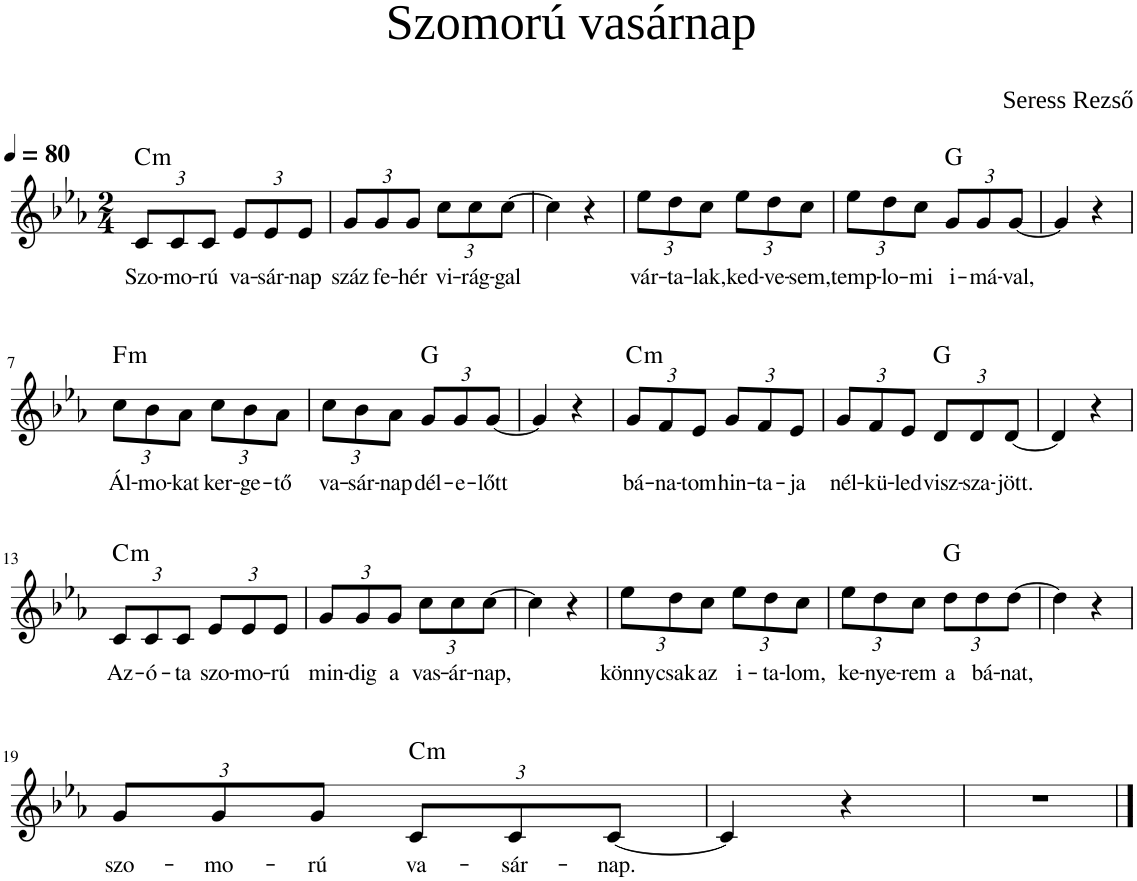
**kern	**text	**harte
*part1	*part1	*part1
*staff1	*staff1	*
*I"Choir	*	*
*I'Ch	*	*
*clefG2	*	*
*k[b-e-a-]	*	*
*M2/4	*	*
*MM80	*	*
*Xbrackettup	*	*
=1	=1	=1
!	!LO:LY:b	!LO:H:kt=m
12c/L	Szo-	C:min
!	!LO:LY:b	!
12c/	-mo-	.
!	!LO:LY:b	!
12c/J	-rú	.
!	!LO:LY:b	!
12e-/L	va-	.
!	!LO:LY:b	!
12e-/	-sár-	.
!	!LO:LY:b	!
12e-/J	-nap	.
=2	=2	=2
!	!LO:LY:b	!
12g/L	száz	.
!	!LO:LY:b	!
12g/	fe-	.
!	!LO:LY:b	!
12g/J	-hér	.
!	!LO:LY:b	!
12cc\L	vi-	.
!	!LO:LY:b	!
12cc\	-rág-	.
!	!LO:LY:b	!
[12cc\J	-gal	.
=3	=3	=3
4cc\]	.	.
4r	.	.
=4	=4	=4
!	!LO:LY:b	!
12ee-\L	vár-	.
!	!LO:LY:b	!
12dd\	-ta-	.
!	!LO:LY:b	!
12cc\J	-lak,	.
!	!LO:LY:b	!
12ee-\L	ked-	.
!	!LO:LY:b	!
12dd\	-ve-	.
!	!LO:LY:b	!
12cc\J	-sem,	.
=5	=5	=5
!	!LO:LY:b	!
12ee-\L	temp-	.
!	!LO:LY:b	!
12dd\	-lo-	.
!	!LO:LY:b	!
12cc\J	-mi	.
!	!LO:LY:b	!
12g/L	i-	G:maj
!	!LO:LY:b	!
12g/	-má-	.
!	!LO:LY:b	!
[12g/J	-val,	.
=6	=6	=6
4g/]	.	.
4r	.	.
!!LO:LB:g=z
=7	=7	=7
!	!LO:LY:b	!LO:H:kt=m
12cc\L	Ál-	F:min
!	!LO:LY:b	!
12b-\	-mo-	.
!	!LO:LY:b	!
12a-\J	-kat	.
!	!LO:LY:b	!
12cc\L	ker-	.
!	!LO:LY:b	!
12b-\	-ge-	.
!	!LO:LY:b	!
12a-\J	-tő	.
=8	=8	=8
!	!LO:LY:b	!
12cc\L	va-	.
!	!LO:LY:b	!
12b-\	-sár-	.
!	!LO:LY:b	!
12a-\J	-nap	.
!	!LO:LY:b	!
12g/L	dél-	G:maj
!	!LO:LY:b	!
12g/	-e-	.
!	!LO:LY:b	!
[12g/J	-lőtt	.
=9	=9	=9
4g/]	.	.
4r	.	.
=10	=10	=10
!	!LO:LY:b	!LO:H:kt=m
12g/L	bá-	C:min
!	!LO:LY:b	!
12f/	-na-	.
!	!LO:LY:b	!
12e-/J	-tom	.
!	!LO:LY:b	!
12g/L	hin-	.
!	!LO:LY:b	!
12f/	-ta-	.
!	!LO:LY:b	!
12e-/J	-ja	.
=11	=11	=11
!	!LO:LY:b	!
12g/L	nél-	.
!	!LO:LY:b	!
12f/	-kü-	.
!	!LO:LY:b	!
12e-/J	-led	.
!	!LO:LY:b	!
12d/L	visz-	G:maj
!	!LO:LY:b	!
12d/	-sza-	.
!	!LO:LY:b	!
[12d/J	-jött.	.
=12	=12	=12
4d/]	.	.
4r	.	.
!!LO:LB:g=z
=13	=13	=13
!	!LO:LY:b	!LO:H:kt=m
12c/L	Az-	C:min
!	!LO:LY:b	!
12c/	-ó-	.
!	!LO:LY:b	!
12c/J	-ta	.
!	!LO:LY:b	!
12e-/L	szo-	.
!	!LO:LY:b	!
12e-/	-mo-	.
!	!LO:LY:b	!
12e-/J	-rú	.
=14	=14	=14
!	!LO:LY:b	!
12g/L	min-	.
!	!LO:LY:b	!
12g/	-dig	.
!	!LO:LY:b	!
12g/J	a	.
!	!LO:LY:b	!
12cc\L	vas-	.
!	!LO:LY:b	!
12cc\	-ár-	.
!	!LO:LY:b	!
[12cc\J	-nap,	.
=15	=15	=15
4cc\]	.	.
4r	.	.
=16	=16	=16
!	!LO:LY:b	!
12ee-\L	könny	.
!	!LO:LY:b	!
12dd\	csak	.
!	!LO:LY:b	!
12cc\J	az	.
!	!LO:LY:b	!
12ee-\L	i-	.
!	!LO:LY:b	!
12dd\	-ta-	.
!	!LO:LY:b	!
12cc\J	-lom,	.
=17	=17	=17
!	!LO:LY:b	!
12ee-\L	ke-	.
!	!LO:LY:b	!
12dd\	-nye-	.
!	!LO:LY:b	!
12cc\J	-rem	.
!	!LO:LY:b	!
12dd\L	a	G:maj
!	!LO:LY:b	!
12dd\	bá-	.
!	!LO:LY:b	!
[12dd\J	-nat,	.
=18	=18	=18
4dd\]	.	.
4r	.	.
!!LO:LB:g=z
=19	=19	=19
!	!LO:LY:b	!
12g/L	szo-	.
!	!LO:LY:b	!
12g/	-mo-	.
!	!LO:LY:b	!
12g/J	-rú	.
!	!LO:LY:b	!LO:H:kt=m
12c/L	va-	C:min
!	!LO:LY:b	!
12c/	-sár-	.
!	!LO:LY:b	!
[12c/J	-nap.	.
=20	=20	=20
4c/]	.	.
4r	.	.
=21	=21	=21
2r	.	.
==	==	==
*-	*-	*-
